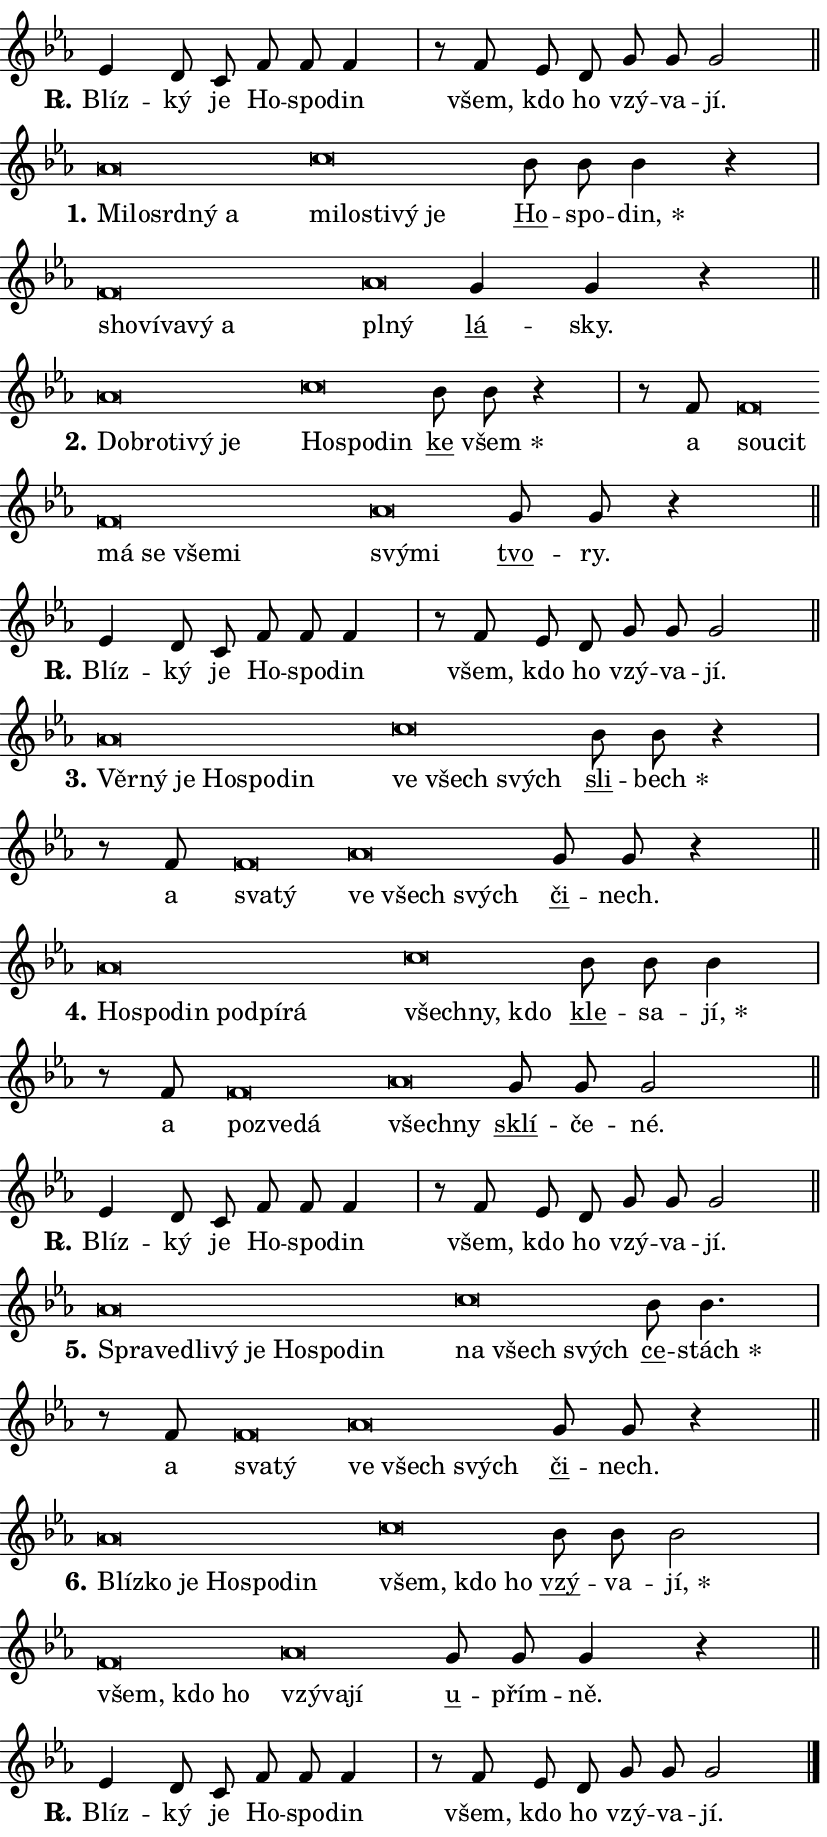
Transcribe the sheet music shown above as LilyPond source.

\version "2.24.0"
\header { tagline = "" }
\paper {
  indent = 0\cm
  top-margin = 0\cm
  right-margin = 0.13\cm % to fit lyric hyphens
  bottom-margin = 0\cm
  left-margin = 0\cm
  paper-width = 14\cm
  page-breaking = #ly:one-page-breaking
  system-system-spacing.basic-distance = #11
  score-system-spacing.basic-distance = #11
  ragged-last = ##f
}


%% Author: Thomas Morley
%% https://lists.gnu.org/archive/html/lilypond-user/2020-05/msg00002.html
#(define (line-position grob)
"Returns position of @var[grob} in current system:
   @code{'start}, if at first time-step
   @code{'end}, if at last time-step
   @code{'middle} otherwise
"
  (let* ((col (ly:item-get-column grob))
         (ln (ly:grob-object col 'left-neighbor))
         (rn (ly:grob-object col 'right-neighbor))
         (col-to-check-left (if (ly:grob? ln) ln col))
         (col-to-check-right (if (ly:grob? rn) rn col))
         (break-dir-left
           (and
             (ly:grob-property col-to-check-left 'non-musical #f)
             (ly:item-break-dir col-to-check-left)))
         (break-dir-right
           (and
             (ly:grob-property col-to-check-right 'non-musical #f)
             (ly:item-break-dir col-to-check-right))))
        (cond ((eqv? 1 break-dir-left) 'start)
              ((eqv? -1 break-dir-right) 'end)
              (else 'middle))))

#(define (tranparent-at-line-position vctor)
  (lambda (grob)
  "Relying on @code{line-position} select the relevant enry from @var{vctor}.
Used to determine transparency,"
    (case (line-position grob)
      ((end) (not (vector-ref vctor 0)))
      ((middle) (not (vector-ref vctor 1)))
      ((start) (not (vector-ref vctor 2))))))

noteHeadBreakVisibility =
#(define-music-function (break-visibility)(vector?)
"Makes @code{NoteHead}s transparent relying on @var{break-visibility}"
#{
  \override NoteHead.transparent =
    #(tranparent-at-line-position break-visibility)
#})

#(define delete-ledgers-for-transparent-note-heads
  (lambda (grob)
    "Reads whether a @code{NoteHead} is transparent.
If so this @code{NoteHead} is removed from @code{'note-heads} from
@var{grob}, which is supposed to be @code{LedgerLineSpanner}.
As a result ledgers are not printed for this @code{NoteHead}"
    (let* ((nhds-array (ly:grob-object grob 'note-heads))
           (nhds-list
             (if (ly:grob-array? nhds-array)
                 (ly:grob-array->list nhds-array)
                 '()))
           ;; Relies on the transparent-property being done before
           ;; Staff.LedgerLineSpanner.after-line-breaking is executed.
           ;; This is fragile ...
           (to-keep
             (remove
               (lambda (nhd)
                 (ly:grob-property nhd 'transparent #f))
               nhds-list)))
      ;; TODO find a better method to iterate over grob-arrays, similiar
      ;; to filter/remove etc for lists
      ;; For now rebuilt from scratch
      (set! (ly:grob-object grob 'note-heads)  '())
      (for-each
        (lambda (nhd)
          (ly:pointer-group-interface::add-grob grob 'note-heads nhd))
        to-keep))))

squashNotes = {
  \override NoteHead.X-extent = #'(-0.2 . 0.2)
  \override NoteHead.Y-extent = #'(-0.75 . 0)
  \override NoteHead.stencil =
    #(lambda (grob)
       (let ((pos (ly:grob-property grob 'staff-position)))
         (begin
           (if (< pos -7) (display "ERROR: Lower brevis then expected\n") (display ""))
           (if (<= pos -6) ly:text-interface::print ly:note-head::print))))
}
unSquashNotes = {
  \revert NoteHead.X-extent
  \revert NoteHead.Y-extent
  \revert NoteHead.stencil
}

hideNotes = \noteHeadBreakVisibility #begin-of-line-visible
unHideNotes = \noteHeadBreakVisibility #all-visible

% work-around for resetting accidentals
% https://lilypond.org/doc/v2.23/Documentation/notation/displaying-rhythms#unmetered-music
cadenzaMeasure = {
  \cadenzaOff
  \partial 1024 s1024
  \cadenzaOn
}

#(define-markup-command (accent layout props text) (markup?)
  "Underline accented syllable"
  (interpret-markup layout props
    #{\markup \override #'(offset . 4.3) \underline { #text }#}))

responsum = \markup \concat {
  "R" \hspace #-1.05 \path #0.1 #'((moveto 0 0.07) (lineto 0.9 0.8)) \hspace #0.05 "."
}

spaceSize = #0.6828661417322834 % exact space size for TeX Gyre Schola

\layout {
  \context {
    \Staff
    \remove "Time_signature_engraver"
    \override LedgerLineSpanner.after-line-breaking = #delete-ledgers-for-transparent-note-heads
  }
  \context {
    \Lyrics {
      \override LyricSpace.minimum-distance = \spaceSize
      \override LyricText.font-name = #"TeX Gyre Schola"
      \override LyricText.font-size = 1
      \override StanzaNumber.font-name = #"TeX Gyre Schola Bold"
      \override StanzaNumber.font-size = 1
    }
  }
  \context {
    \Score 
    \override NoteHead.text =
      #(lambda (grob) 
        (let ((pos (ly:grob-property grob 'staff-position)))
          #{\markup {
            \combine
              \halign #-0.55 \raise #(if (= pos -6) 0 0.5) \override #'(thickness . 2) \draw-line #'(3.2 . 0)
              \musicglyph "noteheads.sM1"
          }#}))
  }
}

% magnetic-lyrics.ily
%
%   written by
%     Jean Abou Samra <jean@abou-samra.fr>
%     Werner Lemberg <wl@gnu.org>
%
%   adapted by
%     Jiri Hon <jiri.hon@gmail.com>
%
% Version 2022-Apr-15

% https://www.mail-archive.com/lilypond-user@gnu.org/msg149350.html

#(define (Left_hyphen_pointer_engraver context)
   "Collect syllable-hyphen-syllable occurrences in lyrics and store
them in properties.  This engraver only looks to the left.  For
example, if the lyrics input is @code{foo -- bar}, it does the
following.

@itemize @bullet
@item
Set the @code{text} property of the @code{LyricHyphen} grob between
@q{foo} and @q{bar} to @code{foo}.

@item
Set the @code{left-hyphen} property of the @code{LyricText} grob with
text @q{foo} to the @code{LyricHyphen} grob between @q{foo} and
@q{bar}.
@end itemize

Use this auxiliary engraver in combination with the
@code{lyric-@/text::@/apply-@/magnetic-@/offset!} hook."
   (let ((hyphen #f)
         (text #f))
     (make-engraver
      (acknowledgers
       ((lyric-syllable-interface engraver grob source-engraver)
        (set! text grob)))
      (end-acknowledgers
       ((lyric-hyphen-interface engraver grob source-engraver)
        ;(when (not (grob::has-interface grob 'lyric-space-interface))
          (set! hyphen grob)));)
      ((stop-translation-timestep engraver)
       (when (and text hyphen)
         (ly:grob-set-object! text 'left-hyphen hyphen))
       (set! text #f)
       (set! hyphen #f)))))

#(define (lyric-text::apply-magnetic-offset! grob)
   "If the space between two syllables is less than the value in
property @code{LyricText@/.details@/.squash-threshold}, move the right
syllable to the left so that it gets concatenated with the left
syllable.

Use this function as a hook for
@code{LyricText@/.after-@/line-@/breaking} if the
@code{Left_@/hyphen_@/pointer_@/engraver} is active."
   (let ((hyphen (ly:grob-object grob 'left-hyphen #f)))
     (when hyphen
       (let ((left-text (ly:spanner-bound hyphen LEFT)))
         (when (grob::has-interface left-text 'lyric-syllable-interface)
           (let* ((common (ly:grob-common-refpoint grob left-text X))
                  (this-x-ext (ly:grob-extent grob common X))
                  (left-x-ext
                   (begin
                     ;; Trigger magnetism for left-text.
                     (ly:grob-property left-text 'after-line-breaking)
                     (ly:grob-extent left-text common X)))
                  ;; `delta` is the gap width between two syllables.
                  (delta (- (interval-start this-x-ext)
                            (interval-end left-x-ext)))
                  (details (ly:grob-property grob 'details))
                  (threshold (assoc-get 'squash-threshold details 0.2)))
             (when (< delta threshold)
               (let* (;; We have to manipulate the input text so that
                      ;; ligatures crossing syllable boundaries are not
                      ;; disabled.  For languages based on the Latin
                      ;; script this is essentially a beautification.
                      ;; However, for non-Western scripts it can be a
                      ;; necessity.
                      (lt (ly:grob-property left-text 'text))
                      (rt (ly:grob-property grob 'text))
                      (is-space (grob::has-interface hyphen 'lyric-space-interface))
                      (space (if is-space " " ""))
                      (extra-delta (if is-space spaceSize 0))
                      ;; Append new syllable.
                      (ltrt-space (if (and (string? lt) (string? rt))
                                (string-append lt space rt)
                                (make-concat-markup (list lt space rt))))
                      ;; Right-align `ltrt` to the right side.
                      (ltrt-space-markup (grob-interpret-markup
                               grob
                               (make-translate-markup
                                (cons (interval-length this-x-ext) 0)
                                (make-right-align-markup ltrt-space)))))
                 (begin
                   ;; Don't print `left-text`.
                   (ly:grob-set-property! left-text 'stencil #f)
                   ;; Set text and stencil (which holds all collected
                   ;; syllables so far) and shift it to the left.
                   (ly:grob-set-property! grob 'text ltrt-space)
                   (ly:grob-set-property! grob 'stencil ltrt-space-markup)
                   (ly:grob-translate-axis! grob (- (- delta extra-delta)) X))))))))))


#(define (lyric-hyphen::displace-bounds-first grob)
   ;; Make very sure this callback isn't triggered too early.
   (let ((left (ly:spanner-bound grob LEFT))
         (right (ly:spanner-bound grob RIGHT)))
     (ly:grob-property left 'after-line-breaking)
     (ly:grob-property right 'after-line-breaking)
     (ly:lyric-hyphen::print grob)))

squashThreshold = #0.4

\layout {
  \context {
    \Lyrics
    \consists #Left_hyphen_pointer_engraver
    \override LyricText.after-line-breaking =
      #lyric-text::apply-magnetic-offset!
    \override LyricHyphen.stencil = #lyric-hyphen::displace-bounds-first
    \override LyricText.details.squash-threshold = \squashThreshold
    \override LyricHyphen.minimum-distance = 0
    \override LyricHyphen.minimum-length = \squashThreshold
  }
}

squashText = \override LyricText.details.squash-threshold = 9999
unSquashText = \override LyricText.details.squash-threshold = \squashThreshold

leftText = \override LyricText.self-alignment-X = #LEFT
unLeftText = \revert LyricText.self-alignment-X

starOffset = #(lambda (grob) 
                (let ((x_offset (ly:self-alignment-interface::aligned-on-x-parent grob)))
                  (if (= x_offset 0) 0 (+ x_offset 1.2))))

star = #(define-music-function (syllable)(string?)
"Append star separator at the end of a syllable"
#{
  \once \override LyricText.X-offset = #starOffset
  \lyricmode { \markup {
    #syllable
    \override #'((font-name . "TeX Gyre Schola Bold")) \hspace #0.2 \lower #0.65 \larger "*"
  } }
#})

starAccent = #(define-music-function (syllable)(string?)
"Append star separator at the end of a syllable and make accent"
#{
  \once \override LyricText.X-offset = #starOffset
  \lyricmode { \markup {
    \accent #syllable
    \override #'((font-name . "TeX Gyre Schola Bold")) \hspace #0.2 \lower #0.65 \larger "*"
  } }
#})

breath = #(define-music-function (syllable)(string?)
"Append breathing indicator at the end of a syllable"
#{
  \lyricmode { \markup { #syllable "+" } }
#})

optionalBreath = #(define-music-function (syllable)(string?)
"Append optional breathing indicator at the end of a syllable"
#{
  \lyricmode { \markup { #syllable "(+)" } }
#})


\score {
    <<
        \new Voice = "melody" { \cadenzaOn \key es \major \relative { es'4 d8 c f f f4 \cadenzaMeasure \bar "|" r8 f es d \bar "" g g g2 \cadenzaMeasure \bar "||" \break } }
        \new Lyrics \lyricsto "melody" { \lyricmode { \set stanza = \responsum
Blíz -- ký je Ho -- spo -- din všem, kdo ho vzý -- va -- jí. } }
    >>
    \layout {}
}

\score {
    <<
        \new Voice = "melody" { \cadenzaOn \key es \major \relative { \squashNotes as'\breve*1/16 \hideNotes \breve*1/16 \bar "" \breve*1/16 \bar "" \breve*1/16 \breve*1/16 \bar "" \unHideNotes \unSquashNotes \squashNotes c\breve*1/16 \hideNotes \breve*1/16 \bar "" \breve*1/16 \bar "" \breve*1/16 \breve*1/16 \bar "" \unHideNotes \unSquashNotes \bar "" bes8 bes bes4 r \cadenzaMeasure \bar "|" \squashNotes f\breve*1/16 \hideNotes \breve*1/16 \bar "" \breve*1/16 \bar "" \breve*1/16 \breve*1/16 \bar "" \unHideNotes \unSquashNotes \squashNotes as\breve*1/16 \hideNotes \breve*1/16 \bar "" \unHideNotes \unSquashNotes \bar "" g4 g r \cadenzaMeasure \bar "||" \break } }
        \new Lyrics \lyricsto "melody" { \lyricmode { \set stanza = "1."
\leftText Mi -- \squashText lo -- srd -- ný a \unSquashText mi -- \squashText lo -- sti -- vý je \unLeftText \unSquashText \markup \accent Ho -- spo -- \star din, \leftText sho -- \squashText ví -- va -- vý a \unSquashText pl -- \squashText ný \unLeftText \unSquashText \markup \accent lá -- sky. } }
    >>
    \layout {}
}

\score {
    <<
        \new Voice = "melody" { \cadenzaOn \key es \major \relative { \squashNotes as'\breve*1/16 \hideNotes \breve*1/16 \bar "" \breve*1/16 \bar "" \breve*1/16 \breve*1/16 \bar "" \unHideNotes \unSquashNotes \squashNotes c\breve*1/16 \hideNotes \breve*1/16 \breve*1/16 \bar "" \unHideNotes \unSquashNotes \bar "" bes8 bes r4 \cadenzaMeasure \bar "|" r8 f \squashNotes f\breve*1/16 \hideNotes \breve*1/16 \bar "" \breve*1/16 \bar "" \breve*1/16 \bar "" \breve*1/16 \breve*1/16 \bar "" \unHideNotes \unSquashNotes \squashNotes as\breve*1/16 \hideNotes \breve*1/16 \bar "" \unHideNotes \unSquashNotes \bar "" g8 g r4 \cadenzaMeasure \bar "||" \break } }
        \new Lyrics \lyricsto "melody" { \lyricmode { \set stanza = "2."
\leftText Dob -- \squashText ro -- ti -- vý je \unSquashText Ho -- \squashText spo -- din \unLeftText \unSquashText \markup \accent ke \star všem a \leftText sou -- \squashText cit má se vše -- mi \unSquashText svý -- \squashText mi \unLeftText \unSquashText \markup \accent tvo -- ry. } }
    >>
    \layout {}
}

\score {
    <<
        \new Voice = "melody" { \cadenzaOn \key es \major \relative { es'4 d8 c f f f4 \cadenzaMeasure \bar "|" r8 f es d \bar "" g g g2 \cadenzaMeasure \bar "||" \break } }
        \new Lyrics \lyricsto "melody" { \lyricmode { \set stanza = \responsum
Blíz -- ký je Ho -- spo -- din všem, kdo ho vzý -- va -- jí. } }
    >>
    \layout {}
}

\score {
    <<
        \new Voice = "melody" { \cadenzaOn \key es \major \relative { \squashNotes as'\breve*1/16 \hideNotes \breve*1/16 \bar "" \breve*1/16 \bar "" \breve*1/16 \bar "" \breve*1/16 \breve*1/16 \bar "" \unHideNotes \unSquashNotes \squashNotes c\breve*1/16 \hideNotes \breve*1/16 \breve*1/16 \bar "" \unHideNotes \unSquashNotes \bar "" bes8 bes r4 \cadenzaMeasure \bar "|" r8 f \squashNotes f\breve*1/16 \hideNotes \breve*1/16 \bar "" \unHideNotes \unSquashNotes \squashNotes as\breve*1/16 \hideNotes \breve*1/16 \breve*1/16 \bar "" \unHideNotes \unSquashNotes \bar "" g8 g r4 \cadenzaMeasure \bar "||" \break } }
        \new Lyrics \lyricsto "melody" { \lyricmode { \set stanza = "3."
\leftText Věr -- \squashText ný je Ho -- spo -- din \unSquashText ve \squashText všech svých \unLeftText \unSquashText \markup \accent sli -- \star bech a \leftText sva -- \squashText tý \unSquashText ve \squashText všech svých \unLeftText \unSquashText \markup \accent či -- nech. } }
    >>
    \layout {}
}

\score {
    <<
        \new Voice = "melody" { \cadenzaOn \key es \major \relative { \squashNotes as'\breve*1/16 \hideNotes \breve*1/16 \bar "" \breve*1/16 \bar "" \breve*1/16 \bar "" \breve*1/16 \breve*1/16 \bar "" \unHideNotes \unSquashNotes \squashNotes c\breve*1/16 \hideNotes \breve*1/16 \breve*1/16 \bar "" \unHideNotes \unSquashNotes \bar "" bes8 bes bes4 \cadenzaMeasure \bar "|" r8 f \squashNotes f\breve*1/16 \hideNotes \breve*1/16 \breve*1/16 \bar "" \unHideNotes \unSquashNotes \squashNotes as\breve*1/16 \hideNotes \breve*1/16 \bar "" \unHideNotes \unSquashNotes \bar "" g8 g g2 \cadenzaMeasure \bar "||" \break } }
        \new Lyrics \lyricsto "melody" { \lyricmode { \set stanza = "4."
\leftText Ho -- \squashText spo -- din pod -- pí -- rá \unSquashText všech -- \squashText ny, kdo \unLeftText \unSquashText \markup \accent kle -- sa -- \star jí, a \leftText po -- \squashText zve -- dá \unSquashText všech -- \squashText ny \unLeftText \unSquashText \markup \accent sklí -- če -- né. } }
    >>
    \layout {}
}

\score {
    <<
        \new Voice = "melody" { \cadenzaOn \key es \major \relative { es'4 d8 c f f f4 \cadenzaMeasure \bar "|" r8 f es d \bar "" g g g2 \cadenzaMeasure \bar "||" \break } }
        \new Lyrics \lyricsto "melody" { \lyricmode { \set stanza = \responsum
Blíz -- ký je Ho -- spo -- din všem, kdo ho vzý -- va -- jí. } }
    >>
    \layout {}
}

\score {
    <<
        \new Voice = "melody" { \cadenzaOn \key es \major \relative { \squashNotes as'\breve*1/16 \hideNotes \breve*1/16 \bar "" \breve*1/16 \bar "" \breve*1/16 \bar "" \breve*1/16 \bar "" \breve*1/16 \bar "" \breve*1/16 \breve*1/16 \bar "" \unHideNotes \unSquashNotes \squashNotes c\breve*1/16 \hideNotes \breve*1/16 \breve*1/16 \bar "" \unHideNotes \unSquashNotes \bar "" bes8 bes4. \cadenzaMeasure \bar "|" r8 f \squashNotes f\breve*1/16 \hideNotes \breve*1/16 \bar "" \unHideNotes \unSquashNotes \squashNotes as\breve*1/16 \hideNotes \breve*1/16 \breve*1/16 \bar "" \unHideNotes \unSquashNotes \bar "" g8 g r4 \cadenzaMeasure \bar "||" \break } }
        \new Lyrics \lyricsto "melody" { \lyricmode { \set stanza = "5."
\leftText Spra -- \squashText ve -- dli -- vý je Ho -- spo -- din \unSquashText na \squashText všech svých \unLeftText \unSquashText \markup \accent ce -- \star stách a \leftText sva -- \squashText tý \unSquashText ve \squashText všech svých \unLeftText \unSquashText \markup \accent či -- nech. } }
    >>
    \layout {}
}

\score {
    <<
        \new Voice = "melody" { \cadenzaOn \key es \major \relative { \squashNotes as'\breve*1/16 \hideNotes \breve*1/16 \bar "" \breve*1/16 \bar "" \breve*1/16 \bar "" \breve*1/16 \breve*1/16 \bar "" \unHideNotes \unSquashNotes \squashNotes c\breve*1/16 \hideNotes \breve*1/16 \breve*1/16 \bar "" \unHideNotes \unSquashNotes \bar "" bes8 bes bes2 \cadenzaMeasure \bar "|" \squashNotes f\breve*1/16 \hideNotes \breve*1/16 \breve*1/16 \bar "" \unHideNotes \unSquashNotes \squashNotes as\breve*1/16 \hideNotes \breve*1/16 \breve*1/16 \bar "" \unHideNotes \unSquashNotes \bar "" g8 g g4 r \cadenzaMeasure \bar "||" \break } }
        \new Lyrics \lyricsto "melody" { \lyricmode { \set stanza = "6."
\leftText Blíz -- \squashText ko je Ho -- spo -- din \unSquashText všem, \squashText kdo ho \unLeftText \unSquashText \markup \accent vzý -- va -- \star jí, \leftText všem, \squashText kdo ho \unSquashText vzý -- \squashText va -- jí \unLeftText \unSquashText \markup \accent u -- přím -- ně. } }
    >>
    \layout {}
}

\score {
    <<
        \new Voice = "melody" { \cadenzaOn \key es \major \relative { es'4 d8 c f f f4 \cadenzaMeasure \bar "|" r8 f es d \bar "" g g g2 \cadenzaMeasure \bar "||" \break } \bar "|." }
        \new Lyrics \lyricsto "melody" { \lyricmode { \set stanza = \responsum
Blíz -- ký je Ho -- spo -- din všem, kdo ho vzý -- va -- jí. } }
    >>
    \layout {}
}
